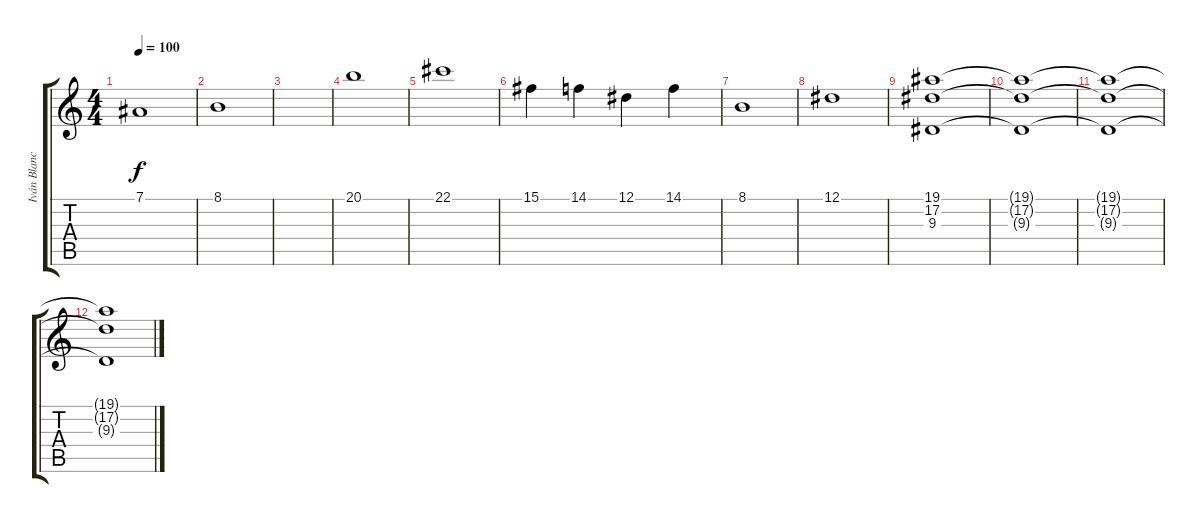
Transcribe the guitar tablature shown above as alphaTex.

\track ("Iván Blanco (II)" "Iván Blanc") {instrument choiraahs}
\staff {score tabs}
\tuning (Eb4 Bb3 Gb3 Db3 Ab2 Eb2) {hide}
\ts (4 4)
\tempo 100
\clef g2
\ks c
7.1.1{dy f} |
8.1.1 |
|
20.1.1 |
22.1.1 |
15.1.4 14.1.4 12.1.4 14.1.4 |
8.1.1 |
12.1.1 |
(19.1 17.2 9.3).1 |
(19.1{t} 17.2{t} 9.3{t}).1 |
(19.1{t} 17.2{t} 9.3{t}).1 |
(19.1{t} 17.2{t} 9.3{t}).1
